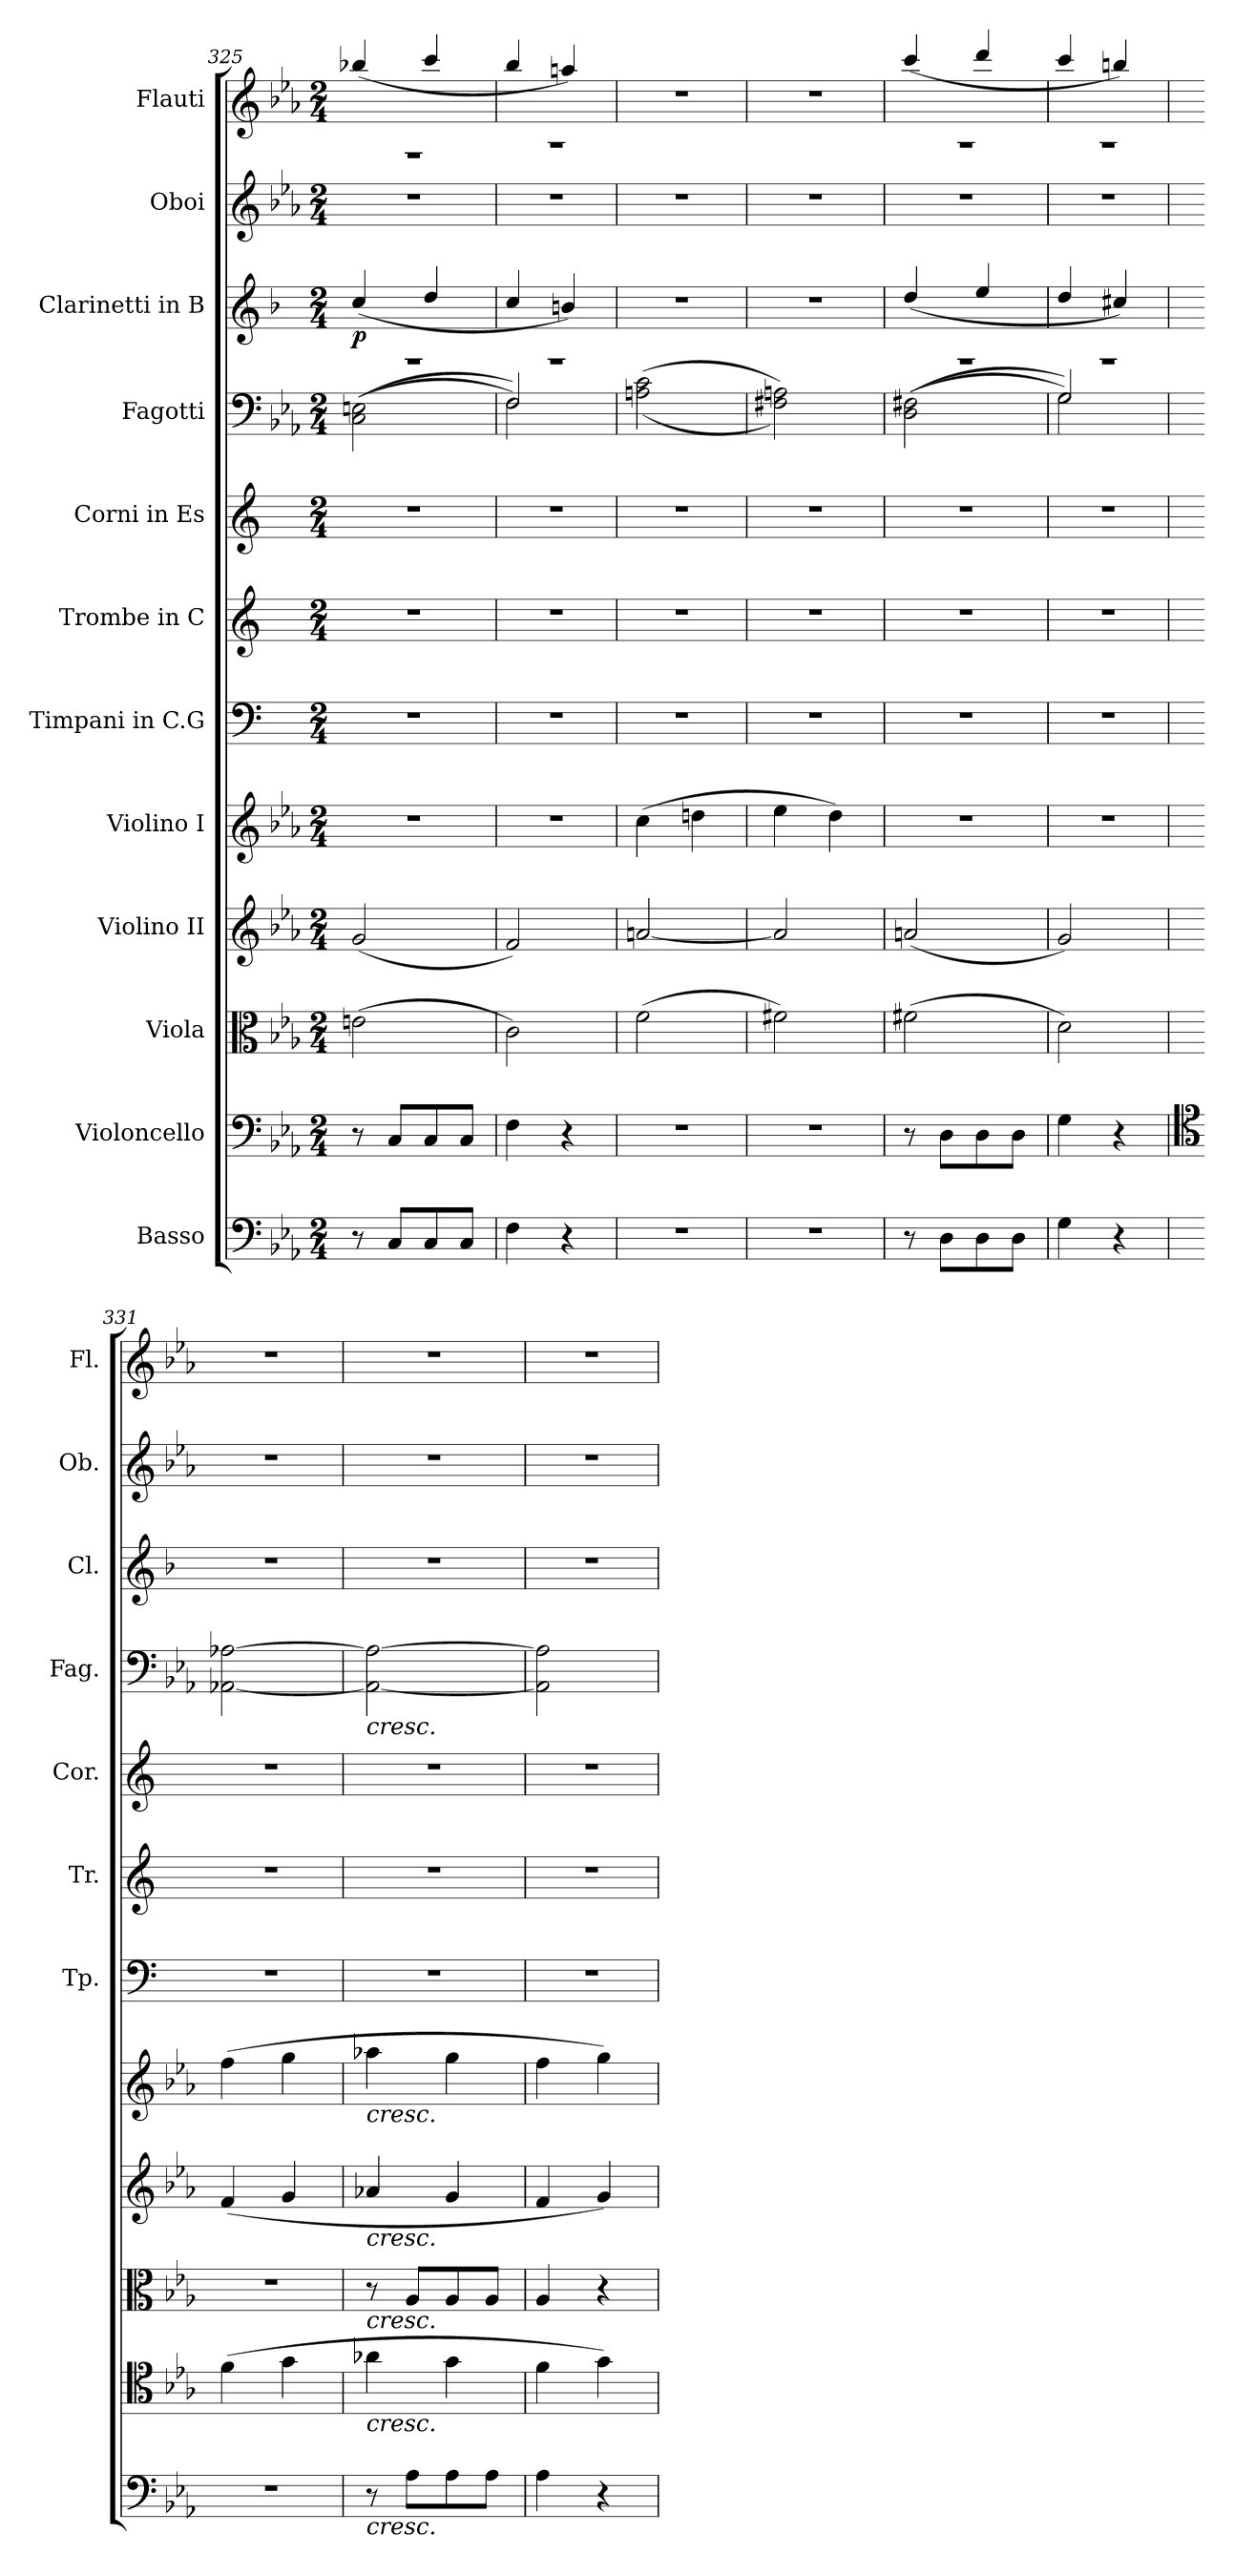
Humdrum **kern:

**kern	**kern	**kern	**kern	**kern	**kern	**kern	**kern	**kern	**kern	**dynam	**kern	**kern
*part12	*part11	*part10	*part9	*part8	*part7	*part6	*part5	*part4	*part3	*part3	*part2	*part1
*staff12	*staff11	*staff10	*staff9	*staff8	*staff7	*staff6	*staff5	*staff4	*staff3	*staff3	*staff2	*staff1
*I"Basso	*I"Violoncello	*I"Viola	*I"Violino II	*I"Violino I	*I"Timpani in C.G	*I"Trombe in C	*I"Corni in Es	*I"Fagotti	*I"Clarinetti in B	*	*I"Oboi	*I"Flauti
*	*	*	*	*	*I'Tp.	*I'Tr.	*I'Cor.	*I'Fag.	*I'Cl.	*	*I'Ob.	*I'Fl.
*clefF4	*clefF4	*clefC3	*clefG2	*clefG2	*clefF4	*clefG2	*clefG2	*clefF4	*clefG2	*	*clefG2	*clefG2
*ITrd7c12	*	*	*	*	*	*	*ITrd5c9	*	*ITrd1c2	*	*	*
*k[b-e-a-]	*k[b-e-a-]	*k[b-e-a-]	*k[b-e-a-]	*k[b-e-a-]	*k[]	*k[]	*k[b-e-a-]	*k[b-e-a-]	*k[b-e-a-]	*	*k[b-e-a-]	*k[b-e-a-]
*M2/4	*M2/4	*M2/4	*M2/4	*M2/4	*M2/4	*M2/4	*M2/4	*M2/4	*M2/4	*	*M2/4	*M2/4
=325	=325	=325	=325	=325	=325	=325	=325	=325	=325	=325	=325	=325
*	*	*	*	*	*	*	*	*	*^	*	*	*^
!	!	!	!	!	!	!	!	!	!	!	!LO:DY:b	!	!	!
8r	8r	(2en\	(2g/	2r	2r	2r	2r	((2C\ 2En\	2rF	(4b-/	p	2r	2rF	(4bb-X/
8CC/L	8C/L	.	.	.	.	.	.	.	.	.	.	.	.	.
8CC/	8C/	.	.	.	.	.	.	.	.	4cc/	.	.	.	4ccc/
8CC/J	8C/J	.	.	.	.	.	.	.	.	.	.	.	.	.
=326	=326	=326	=326	=326	=326	=326	=326	=326	=326	=326	=326	=326	=326	=326
*	*	*	*	*	*	*	*	*^	*	*	*	*	*	*
4FF\	4F\	2c\)	2f/)	2r	2r	2r	2r	2F/)	2F\)	2rF	4b-/	.	2r	2rA	4bb-/
4r	4r	.	.	.	.	.	.	.	.	.	4an/)	.	.	.	4aan/)
*	*	*	*	*	*	*	*	*v	*v	*	*	*	*	*v	*v
*	*	*	*	*	*	*	*	*	*v	*v	*	*	*
=327	=327	=327	=327	=327	=327	=327	=327	=327	=327	=327	=327	=327
2r	2r	(2f\	[2an/	(4cc\	2r	2r	2r	((2An\ 2c\	2r	.	2r	2r
.	.	.	.	4ddn\	.	.	.	.	.	.	.	.
=328	=328	=328	=328	=328	=328	=328	=328	=328	=328	=328	=328	=328
2r	2r	2f#X\)	2a/]	4ee-\	2r	2r	2r	2F#X\ 2An\))	2r	.	2r	2r
.	.	.	.	4dd\)	.	.	.	.	.	.	.	.
=329	=329	=329	=329	=329	=329	=329	=329	=329	=329	=329	=329	=329
*	*	*	*	*	*	*	*	*	*^	*	*	*^
8r	8r	(2f#X\	(2an/	2r	2r	2r	2r	((2D\ 2F#X\	2rF	(4cc/	.	2r	2rA	(4ccc/
8DD\L	8D\L	.	.	.	.	.	.	.	.	.	.	.	.	.
8DD\	8D\	.	.	.	.	.	.	.	.	4dd/	.	.	.	4ddd/
8DD\J	8D\J	.	.	.	.	.	.	.	.	.	.	.	.	.
=330	=330	=330	=330	=330	=330	=330	=330	=330	=330	=330	=330	=330	=330	=330
*	*	*	*	*	*	*	*	*^	*	*	*	*	*	*
4GG\	4G\	2d\)	2g/)	2r	2r	2r	2r	2G/)	2G\)	2rF	4cc/	.	2r	2rA	4ccc/
4r	4r	.	.	.	.	.	.	.	.	.	4bn/)	.	.	.	4bbn/)
*	*	*	*	*	*	*	*	*v	*v	*	*	*	*	*v	*v
*	*	*	*	*	*	*	*	*	*v	*v	*	*	*
=331	=331	=331	=331	=331	=331	=331	=331	=331	=331	=331	=331	=331
*	*clefC4	*	*	*	*	*	*	*	*	*	*	*
2r	(4f\	2r	(4f/	(4ff\	2r	2r	2r	[2AA-X\ [2A-X\	2r	.	2r	2r
.	4g\	.	4g/	4gg\	.	.	.	.	.	.	.	.
=332	=332	=332	=332	=332	=332	=332	=332	=332	=332	=332	=332	=332
!	!	!	!	!	!	!	!	!LO:TX:b:i:t=cresc.	!	!	!	!
!	!	!	!	!LO:TX:b:i:t=cresc.	!	!	!	!	!	!	!	!
!	!	!	!LO:TX:b:i:t=cresc.	!	!	!	!	!	!	!	!	!
!	!	!LO:TX:b:i:t=cresc.	!	!	!	!	!	!	!	!	!	!
!	!LO:TX:b:i:t=cresc.	!	!	!	!	!	!	!	!	!	!	!
!LO:TX:b:i:t=cresc.	!	!	!	!	!	!	!	!	!	!	!	!
8r	4a-X\	8r	4a-X/	4aa-X\	2r	2r	2r	2AA-\_ 2A-\_	2r	.	2r	2r
8AA-\L	.	8A-/L	.	.	.	.	.	.	.	.	.	.
8AA-\	4g\	8A-/	4g/	4gg\	.	.	.	.	.	.	.	.
8AA-\J	.	8A-/J	.	.	.	.	.	.	.	.	.	.
=333	=333	=333	=333	=333	=333	=333	=333	=333	=333	=333	=333	=333
4AA-\	4f\	4A-/	4f/	4ff\	2r	2r	2r	2AA-\] 2A-\]	2r	.	2r	2r
4r	4g\)	4r	4g/)	4gg\)	.	.	.	.	.	.	.	.
=	=	=	=	=	=	=	=	=	=	=	=	=
*-	*-	*-	*-	*-	*-	*-	*-	*-	*-	*-	*-	*-
